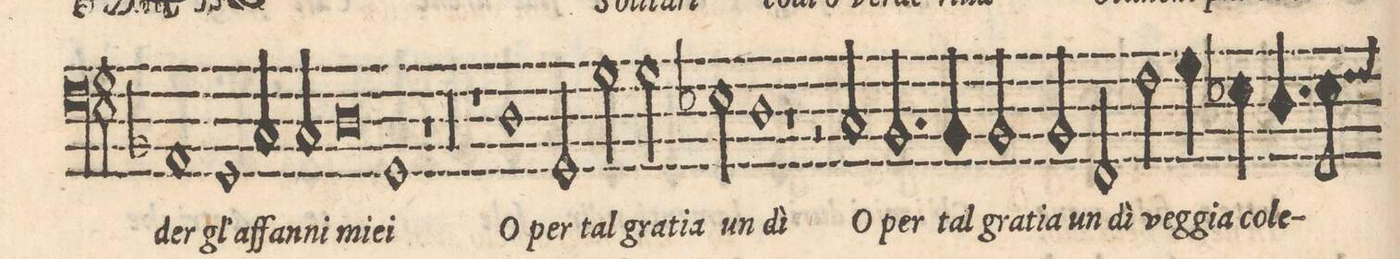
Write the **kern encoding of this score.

**kern	**text
*I"BASSO	*
*clefF4	*
*k[b-]	*
*met(C|)	*
*M2/1	*
1AA	-der
=13-	=13-
1GG	gl'af-
2C/	-fan-
2C/	-ni
=14-	=14-
0D	mie-
=15-	=15-
1GG	-i
1r	.
=16-	=16-
00r	.
=17-	=17-
=18-	=18-
1r	.
1D	O
=19-	=19-
2GG/	per
2G\	tal
2G\	gra-
2E-X\	-tia_un
=20-	=20-
1D	dì
1r	.
=21-	=21-
2r	.
2C/	O
2.BB-/	per
4BB-/	tal
=22-	=22-
2BB-/	gra-
2BB-/	-tia_un
2FF/	dì
2F\	veg-
=23-	=23-
4G\	-gia
4E-X\	co-
4.D\	-le-
8E-\	.
*custos:F	*
*-	*-
